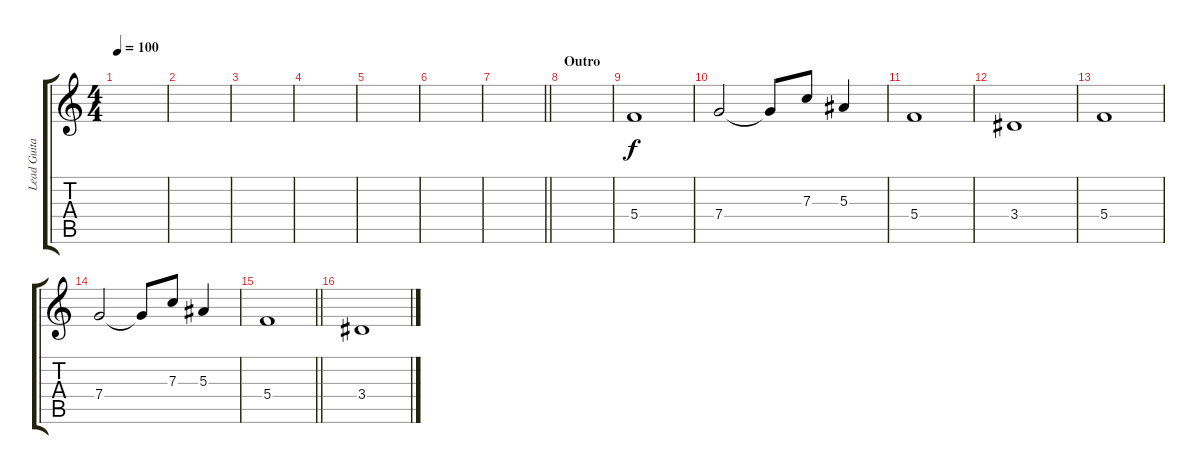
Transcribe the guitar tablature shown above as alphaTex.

\track ("Lead Guitar" "Lead Guita") {instrument distortionguitar}
\staff {score tabs}
\tuning (D4 A3 F3 C3 G2 D2) {hide}
\ts (4 4)
\tempo 100
\clef g2
\ks c
|
|
|
|
|
|
\barLineRight lightlight
|
\section ("" "Outro")
|
5.4.1 |
7.4.2 7.4{t}.8 7.3.8 5.3.4 |
5.4.1 |
3.4.1 |
5.4.1 |
7.4.2 7.4{t}.8 7.3.8 5.3.4 |
\barLineRight lightlight
5.4.1 |
3.4.1
